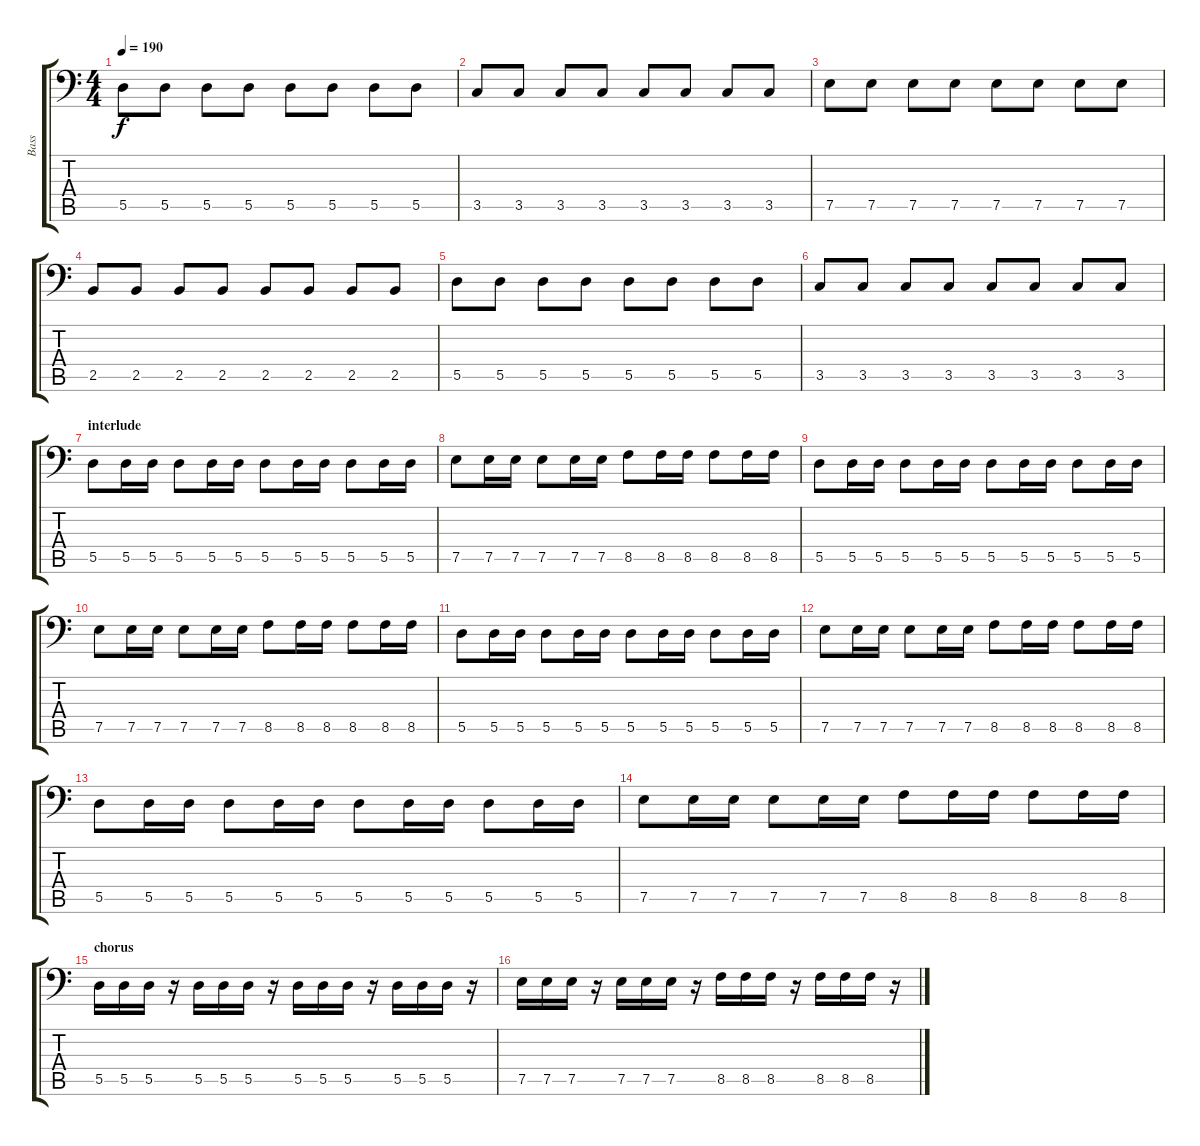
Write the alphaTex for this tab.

\track ("Bass" "Bass") {instrument electricbassfinger}
\staff {score tabs}
\tuning (E3 B2 G2 D2 A1 E1) {hide}
\ts (4 4)
\tempo 190
\clef f4
\ks c
5.5.8{dy f} 5.5.8 5.5.8 5.5.8 5.5.8 5.5.8 5.5.8 5.5.8 |
3.5.8 3.5.8 3.5.8 3.5.8 3.5.8 3.5.8 3.5.8 3.5.8 |
7.5.8 7.5.8 7.5.8 7.5.8 7.5.8 7.5.8 7.5.8 7.5.8 |
2.5.8 2.5.8 2.5.8 2.5.8 2.5.8 2.5.8 2.5.8 2.5.8 |
5.5.8 5.5.8 5.5.8 5.5.8 5.5.8 5.5.8 5.5.8 5.5.8 |
3.5.8 3.5.8 3.5.8 3.5.8 3.5.8 3.5.8 3.5.8 3.5.8 |
\section ("" "interlude")
5.5.8 5.5.16 5.5.16 5.5.8 5.5.16 5.5.16 5.5.8 5.5.16 5.5.16 5.5.8 5.5.16 5.5.16 |
7.5.8 7.5.16 7.5.16 7.5.8 7.5.16 7.5.16 8.5.8 8.5.16 8.5.16 8.5.8 8.5.16 8.5.16 |
5.5.8 5.5.16 5.5.16 5.5.8 5.5.16 5.5.16 5.5.8 5.5.16 5.5.16 5.5.8 5.5.16 5.5.16 |
7.5.8 7.5.16 7.5.16 7.5.8 7.5.16 7.5.16 8.5.8 8.5.16 8.5.16 8.5.8 8.5.16 8.5.16 |
5.5.8 5.5.16 5.5.16 5.5.8 5.5.16 5.5.16 5.5.8 5.5.16 5.5.16 5.5.8 5.5.16 5.5.16 |
7.5.8 7.5.16 7.5.16 7.5.8 7.5.16 7.5.16 8.5.8 8.5.16 8.5.16 8.5.8 8.5.16 8.5.16 |
5.5.8 5.5.16 5.5.16 5.5.8 5.5.16 5.5.16 5.5.8 5.5.16 5.5.16 5.5.8 5.5.16 5.5.16 |
7.5.8 7.5.16 7.5.16 7.5.8 7.5.16 7.5.16 8.5.8 8.5.16 8.5.16 8.5.8 8.5.16 8.5.16 |
\section ("" "chorus")
5.5.16 5.5.16 5.5.16 r.16 5.5.16 5.5.16 5.5.16 r.16 5.5.16 5.5.16 5.5.16 r.16 5.5.16 5.5.16 5.5.16 r.16 |
7.5.16 7.5.16 7.5.16 r.16 7.5.16 7.5.16 7.5.16 r.16 8.5.16 8.5.16 8.5.16 r.16 8.5.16 8.5.16 8.5.16 r.16
